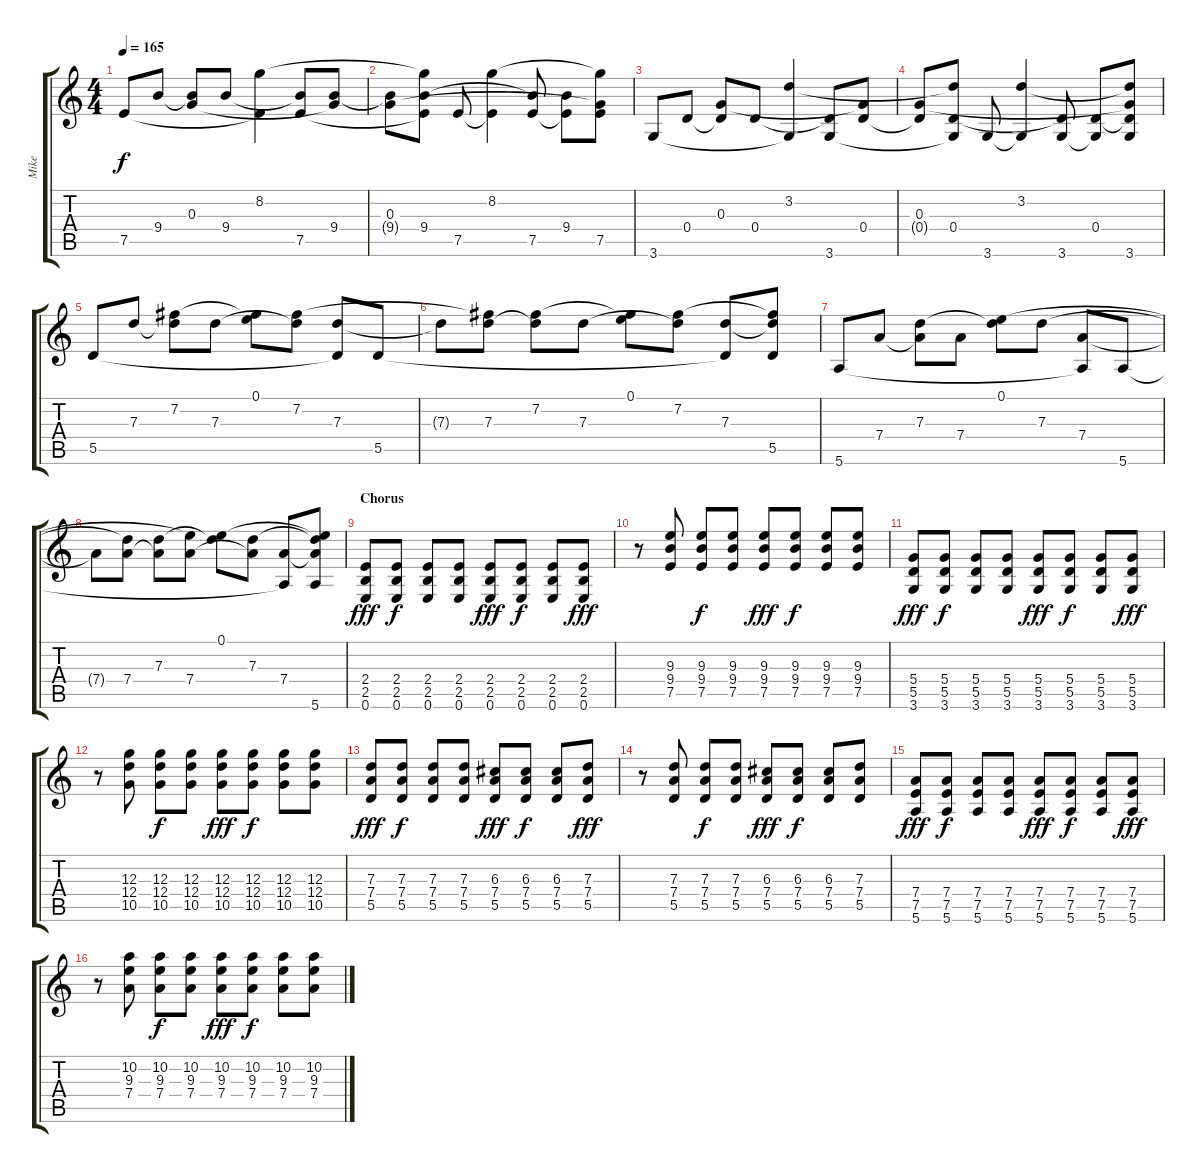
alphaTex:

\track ("Mike" "Mike") {instrument acousticguitarsteel}
\staff {score tabs}
\tuning (E4 B3 G3 D3 A2 E2) {hide}
\ts (4 4)
\tempo 165
\clef g2
\ks c
7.5.8{dy f} 9.4.8 (0.3 9.4{t}).8 9.4.8 (8.2 7.5{t}).4 (9.4{t} 7.5).8 (0.3{t} 9.4).8 |
(0.3 9.4{t}).8 (8.2{t} 9.4 7.5{t}).8 7.5.8 (8.2 7.5{t}).4 (9.4{t} 7.5).8 (9.4 7.5{t}).8 (8.2{t} 0.3{t} 7.5).8 |
3.6.8 0.4.8 (0.3 0.4{t}).8 0.4.8 (3.2 3.6{t}).4 (0.4{t} 3.6).8 (0.3{t} 0.4).8 |
(0.3 0.4{t}).8 (3.2{t} 0.4 3.6{t}).8 3.6.8 (3.2 3.6{t}).4 (0.4{t} 3.6).8 (0.4 3.6{t}).8 (3.2{t} 0.3{t} 0.4{t} 3.6).8 |
5.5.8 7.3.8 (7.2 7.3{t}).8 7.3.8 (0.1 7.2{t}).8 (7.2 7.3{t}).8 (7.3 5.5{t}).8 5.5.8 |
7.3{t}.8 (7.2{t} 7.3).8 (7.2 7.3{t}).8 7.3.8 (0.1 7.2{t}).8 (7.2 7.3{t}).8 (7.3 5.5{t}).8 (7.2{t} 7.3{t} 5.5).8 |
5.6.8 7.4.8 (7.3 7.4{t}).8 7.4.8 (0.1 7.3{t}).8 7.3.8 (7.4 5.6{t}).8 5.6.8 |
7.4{t}.8 (7.3{t} 7.4).8 (7.3 7.4{t}).8 (0.1{t} 7.4).8 (0.1 7.3{t}).8 (7.3 7.4{t}).8 (7.4 5.6{t}).8 (0.1{t} 7.3{t} 7.4{t} 5.6).8{volume 13} |
\section ("" "Chorus")
(2.4 2.5 0.6).8{dy fff instrument distortionguitar} (2.4 2.5 0.6).8{dy f} (2.4 2.5 0.6).8 (2.4 2.5 0.6).8 (2.4 2.5 0.6).8{dy fff} (2.4 2.5 0.6).8{dy f} (2.4 2.5 0.6).8 (2.4 2.5 0.6).8{dy fff} |
r.8 (9.3 9.4 7.5).8 (9.3 9.4 7.5).8{dy f} (9.3 9.4 7.5).8 (9.3 9.4 7.5).8{dy fff} (9.3 9.4 7.5).8{dy f} (9.3 9.4 7.5).8 (9.3 9.4 7.5).8 |
(5.4 5.5 3.6).8{dy fff} (5.4 5.5 3.6).8{dy f} (5.4 5.5 3.6).8 (5.4 5.5 3.6).8 (5.4 5.5 3.6).8{dy fff} (5.4 5.5 3.6).8{dy f} (5.4 5.5 3.6).8 (5.4 5.5 3.6).8{dy fff} |
r.8 (12.3 12.4 10.5).8 (12.3 12.4 10.5).8{dy f} (12.3 12.4 10.5).8 (12.3 12.4 10.5).8{dy fff} (12.3 12.4 10.5).8{dy f} (12.3 12.4 10.5).8 (12.3 12.4 10.5).8 |
(7.3 7.4 5.5).8{dy fff} (7.3 7.4 5.5).8{dy f} (7.3 7.4 5.5).8 (7.3 7.4 5.5).8 (6.3 7.4 5.5).8{dy fff} (6.3 7.4 5.5).8{dy f} (6.3 7.4 5.5).8 (7.3 7.4 5.5).8{dy fff} |
r.8 (7.3 7.4 5.5).8 (7.3 7.4 5.5).8{dy f} (7.3 7.4 5.5).8 (6.3 7.4 5.5).8{dy fff} (6.3 7.4 5.5).8{dy f} (6.3 7.4 5.5).8 (7.3 7.4 5.5).8 |
(7.4 7.5 5.6).8{dy fff} (7.4 7.5 5.6).8{dy f} (7.4 7.5 5.6).8 (7.4 7.5 5.6).8 (7.4 7.5 5.6).8{dy fff} (7.4 7.5 5.6).8{dy f} (7.4 7.5 5.6).8 (7.4 7.5 5.6).8{dy fff} |
r.8 (10.2 9.3 7.4).8 (10.2 9.3 7.4).8{dy f} (10.2 9.3 7.4).8 (10.2 9.3 7.4).8{dy fff} (10.2 9.3 7.4).8{dy f} (10.2 9.3 7.4).8 (10.2 9.3 7.4).8
